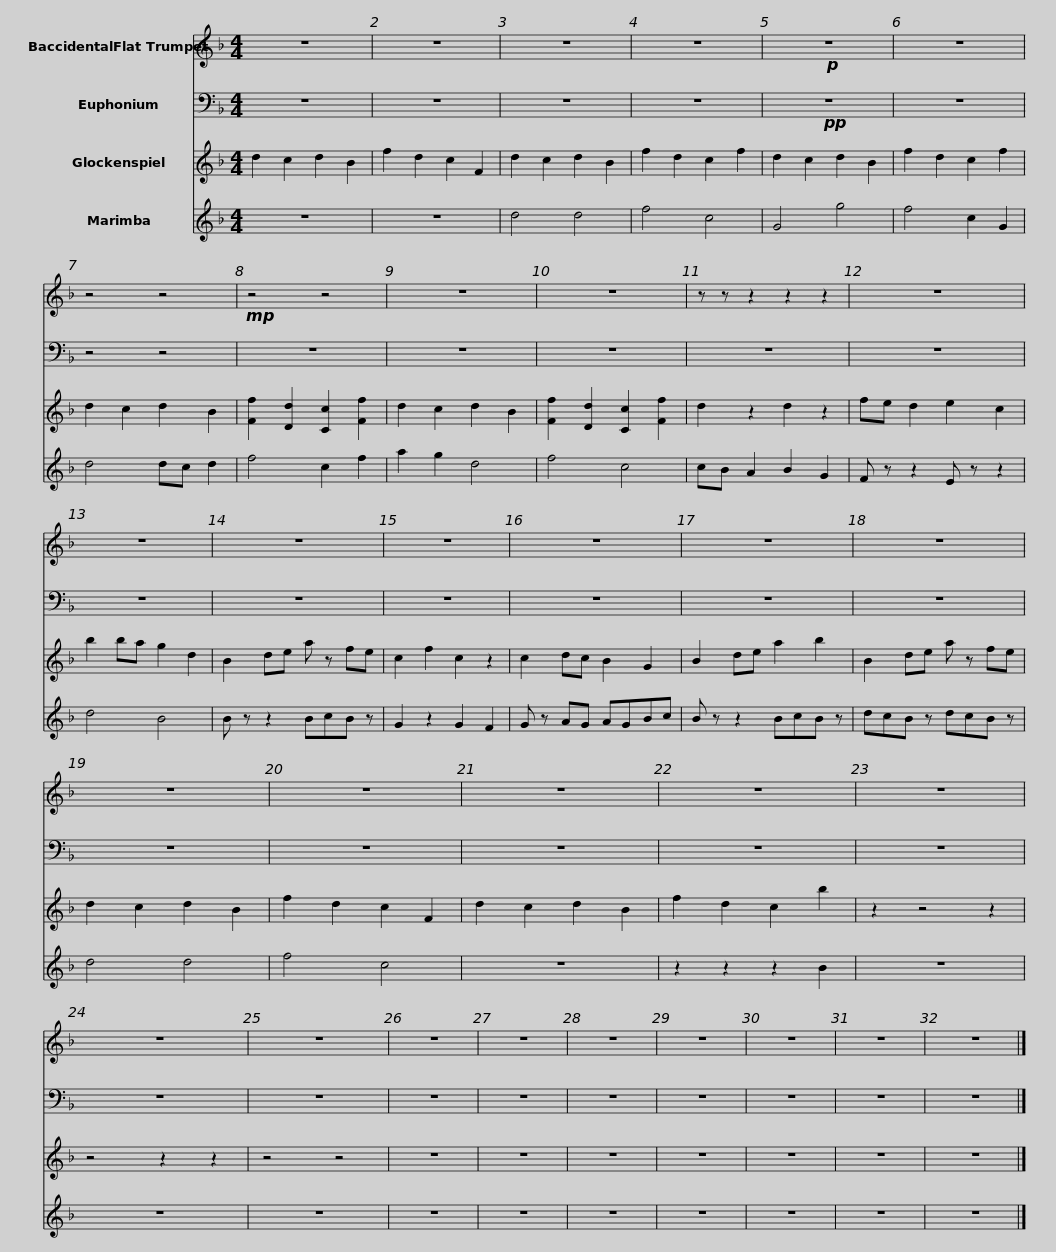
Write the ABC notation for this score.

X:1
%%score 1 2 3 4
L:1/8
M:4/4
I:linebreak $
K:F
V:1 treble transpose=-2
V:2 bass
V:3 treble+15
V:4 treble
V:1
 z8 | z8 | z8 | z8 |!p! z8 | %5
 z8 | z4 z4 |$!mp! z4 z4 | z8 | z8 | %10
 z z z2 z2 z2 | z8 | z8 |$ z8 | z8 | %15
 z8 | z8 | z8 |$ z8 | z8 | %20
 z8 | z8 | z8 | z8 | z8 | %25
 z8 | z8 | z8 | z8 | z8 | %30
 z8 |$ z8 |] %32
V:2
 z8 | z8 | z8 | z8 |!pp! z8 | %5
 z8 | z4 z4 |$ z8 | z8 | z8 | %10
 z8 | z8 | z8 |$ z8 | z8 | %15
 z8 | z8 | z8 |$ z8 | z8 | %20
 z8 | z8 | z8 | z8 | z8 | %25
 z8 | z8 | z8 | z8 | z8 | %30
 z8 |$ z8 |] %32
V:3
 d2 c2 d2 B2 | f2 d2 c2 F2 | d2 c2 d2 B2 | f2 d2 c2 f2 | d2 c2 d2 B2 | %5
 f2 d2 c2 f2 | d2 c2 d2 B2 |$ [Ff]2 [Dd]2 [Cc]2 [Ff]2 | d2 c2 d2 B2 | [Ff]2 [Dd]2 [Cc]2 [Ff]2 | %10
 d2 z2 d2 z2 | fe d2 e2 c2 | b2 ba g2 d2 |$ B2 de a z fe | c2 f2 c2 z2 | %15
 c2 dc B2 G2 | B2 de a2 b2 | B2 de a z fe |$ d2 c2 d2 B2 | f2 d2 c2 F2 | %20
 d2 c2 d2 B2 | f2 d2 c2 b2 | z2 z4 z2 | z4 z2 z2 | z4 z4 | %25
 z8 | z8 | z8 | z8 | z8 | %30
 z8 |$ z8 |] %32
V:4
 z8 | z8 | d4 d4 | f4 c4 | G4 g4 | %5
 f4 c2 G2 | d4 dc d2 |$ f4 c2 f2 | a2 g2 d4 | f4 c4 | %10
 cB A2 B2 G2 | F z z2 E z z2 | d4 B4 |$ B z z2 BcB z | G2 z2 G2 F2 | %15
 G z AG AGBc | B z z2 BcB z | dcB z dcB z |$ d4 d4 | f4 c4 | %20
 z8 | z2 z2 z2 B2 | z8 | z8 | z8 | %25
 z8 | z8 | z8 | z8 | z8 | %30
 z8 |$ z8 |] %32
